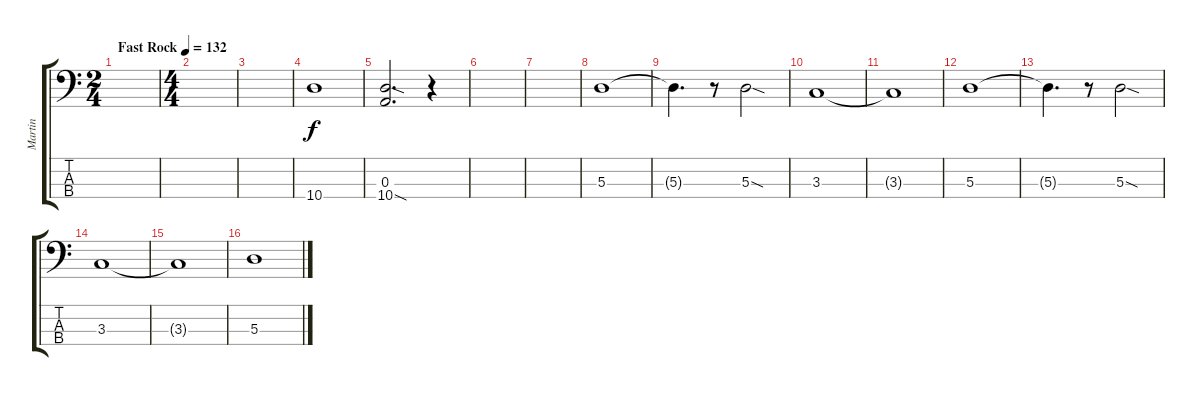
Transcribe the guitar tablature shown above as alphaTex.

\track ("Martin" "Martin") {instrument electricbassfinger}
\staff {score tabs}
\tuning (G2 D2 A1 E1) {hide}
\ts (2 4)
\tempo (132 "Fast Rock")
\clef f4
\ks c
|
\ts (4 4)
|
|
10.4.1 |
(0.3 10.4{sod}).2{d} r.4 |
|
|
5.3.1 |
5.3{t}.4{d} r.8 5.3{sod}.2 |
3.3.1 |
3.3{t}.1 |
5.3.1 |
5.3{t}.4{d} r.8 5.3{sod}.2 |
3.3.1 |
3.3{t}.1 |
5.3.1
